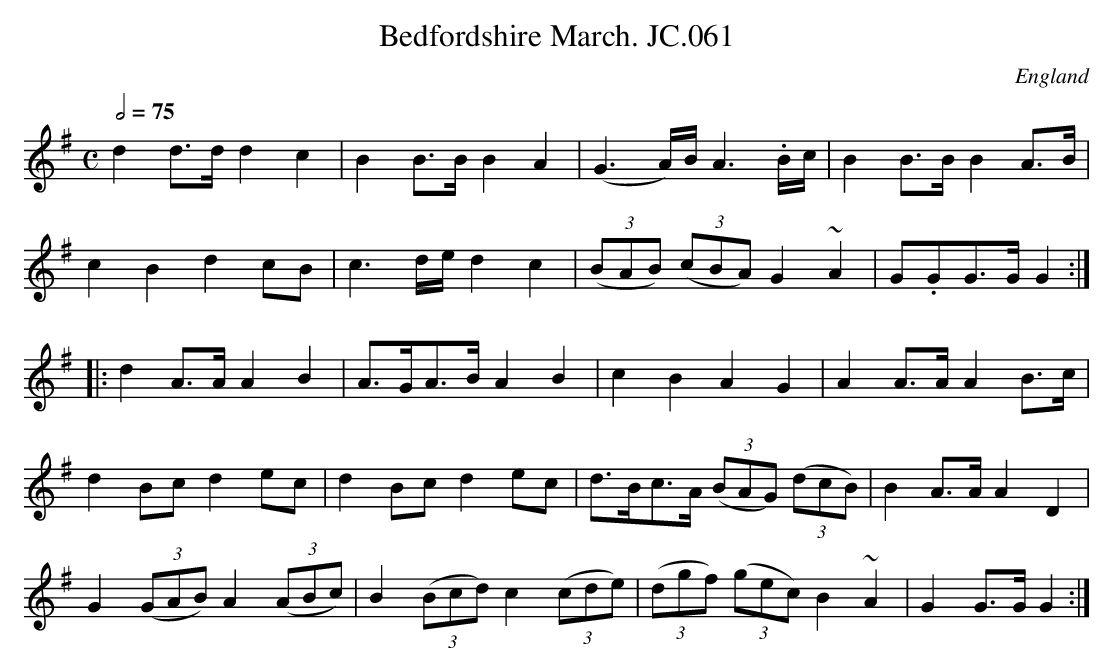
X:1
T:Bedfordshire March. JC.061
O:England
M:C
L:1/8
Q:2/4=75
K:G major
d2d>d d2c2|B2B>B B2A2|\
(G3A/)B/ A3.B/c/|B2B>B B2A>B|!
c2B2 d2cB|c3d/e/ d2c2|\
((3BAB) ((3cBA) G2~A2|G.GG>G G2:|!
|:d2A>A A2B2|A>GA>B A2B2|\
c2B2 A2G2|A2A>A A2B>c|!
d2Bc d2ec|d2Bc d2ec|\
d>Bc>A ((3BAG) ((3dcB)|B2A>A A2D2|!
G2((3GAB) A2((3ABc)|B2((3Bcd) c2((3cde)|\
((3dgf) ((3gec) B2~A2|G2G>G G2:|
